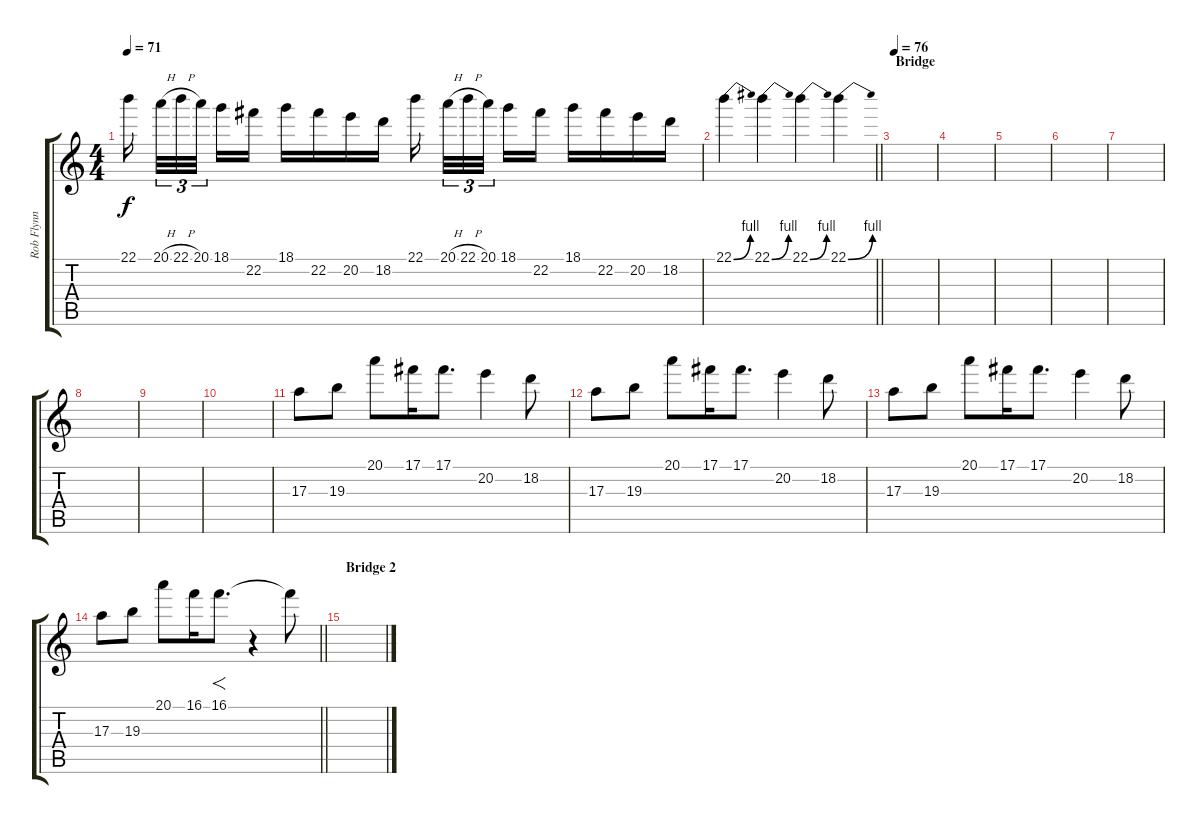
\track ("Rob Flynn - Lead guitar" "Rob Flynn ") {instrument distortionguitar}
\staff {score tabs}
\tuning (Db4 Ab3 E3 B2 Gb2 B1) {hide}
\ts (4 4)
\tempo 71
\clef g2
\ks c
22.1.16{dy f beam splitsecondary} 20.1{h}.32{tu (3 2)} 22.1{h}.32{tu (3 2)} 20.1.32{tu (3 2) beam splitsecondary} 18.1.16 22.2.16 18.1.16 22.2.16 20.2.16 18.2.16 22.1.16{beam splitsecondary} 20.1{h}.32{tu (3 2)} 22.1{h}.32{tu (3 2)} 20.1.32{tu (3 2) beam splitsecondary} 18.1.16 22.2.16 18.1.16 22.2.16 20.2.16 18.2.16 |
\barLineRight lightlight
22.1{be (bend 0 0 60 4)}.4 22.1{be (bend 0 0 60 4)}.4 22.1{be (bend 0 0 60 4)}.4 22.1{be (bend 0 0 60 4)}.4 |
\section ("" "Bridge")
\tempo 76
|
|
|
|
|
|
|
|
17.3.8 19.3.8 20.1.8 17.1.16 17.1.8{d} 20.2.4 18.2.8 |
17.3.8 19.3.8 20.1.8 17.1.16 17.1.8{d} 20.2.4 18.2.8 |
17.3.8 19.3.8 20.1.8 17.1.16 17.1.8{d} 20.2.4 18.2.8 |
\barLineRight lightlight
17.3.8 19.3.8 20.1.8 16.1.16 16.1.8{f d} r.4 16.1{t}.8 |
\section ("" "Bridge 2")
